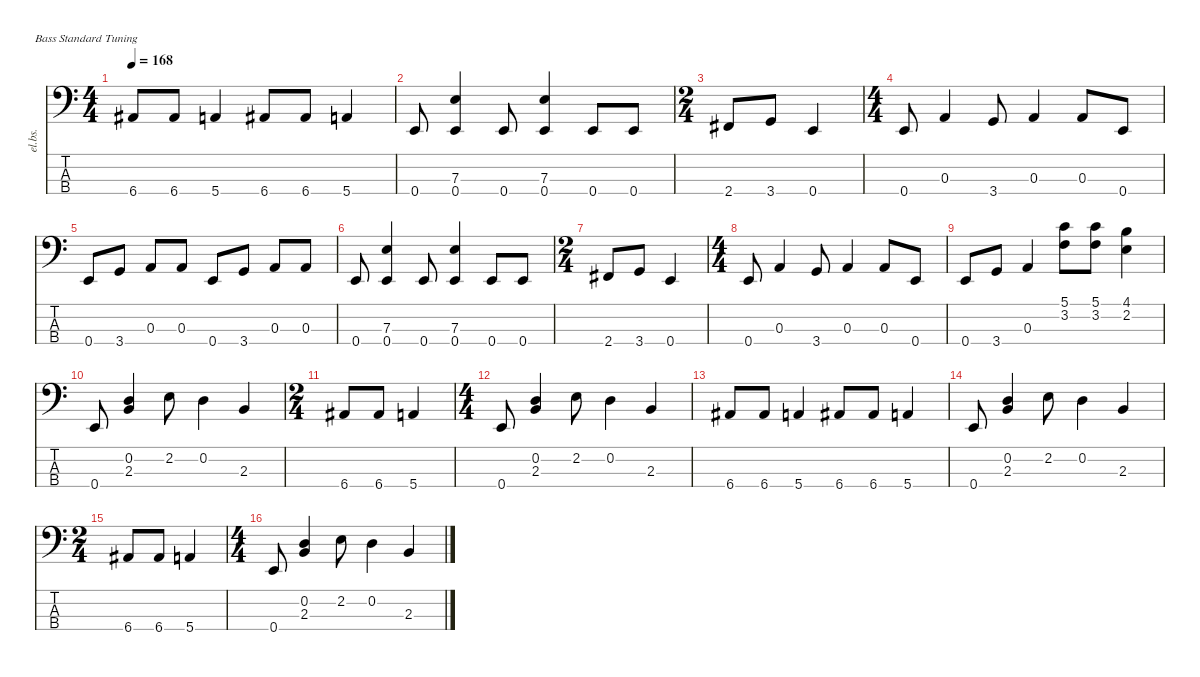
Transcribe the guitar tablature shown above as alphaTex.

\defaultSystemsLayout 4
\hideDynamics
\bracketExtendMode nobrackets
\otherSystemsTrackNameOrientation horizontal
\track ("Bass" "el.bs.") {instrument electricbasspick}
\staff {score tabs}
\tuning (G2 D2 A1 E1)
\ts (4 4)
\tempo 168
\clef f4
\ks c
6.4{acc #}.8{dy f} 6.4{acc #}.8 5.4.4 6.4{acc #}.8 6.4{acc #}.8 5.4.4 |
0.4.8{dy fff} (7.3 0.4).4{dy f} 0.4.8{dy fff} (7.3 0.4).4{dy f} 0.4.8{dy fff} 0.4.8 |
\ts (2 4)
\beaming (8 2 2)
2.4{acc #}.8 3.4.8 0.4.4 |
\ts (4 4)
\beaming (8 2 2 2 2)
0.4.8 0.3.4 3.4.8 0.3.4 0.3.8 0.4.8 |
0.4.8 3.4.8 0.3.8 0.3.8 0.4.8 3.4.8 0.3.8 0.3.8 |
0.4.8 (7.3 0.4).4{dy f} 0.4.8{dy fff} (7.3 0.4).4{dy f} 0.4.8{dy fff} 0.4.8 |
\ts (2 4)
\beaming (8 2 2)
2.4{acc #}.8 3.4.8 0.4.4 |
\ts (4 4)
\beaming (8 2 2 2 2)
0.4.8 0.3.4 3.4.8 0.3.4 0.3.8 0.4.8 |
0.4.8 3.4.8 0.3.4 (5.1 3.2).8 (5.1 3.2).8 (4.1 2.2).4 |
0.4.8 (0.2 2.3).4{dy f} 2.2.8{dy fff} 0.2.4 2.3.4 |
\ts (2 4)
\beaming (8 2 2)
6.4{acc #}.8{dy f} 6.4{acc #}.8 5.4.4 |
\ts (4 4)
\beaming (8 2 2 2 2)
0.4.8{dy fff} (0.2 2.3).4{dy f} 2.2.8{dy fff} 0.2.4 2.3.4 |
6.4{acc #}.8{dy f} 6.4{acc #}.8 5.4.4 6.4{acc #}.8 6.4{acc #}.8 5.4.4 |
0.4.8{dy fff} (0.2 2.3).4{dy f} 2.2.8{dy fff} 0.2.4 2.3.4{dy f} |
\ts (2 4)
\beaming (8 2 2)
6.4{acc #}.8 6.4{acc #}.8 5.4.4 |
\ts (4 4)
\beaming (8 2 2 2 2)
0.4.8{dy fff} (0.2 2.3).4{dy f} 2.2.8{dy fff} 0.2.4 2.3.4
